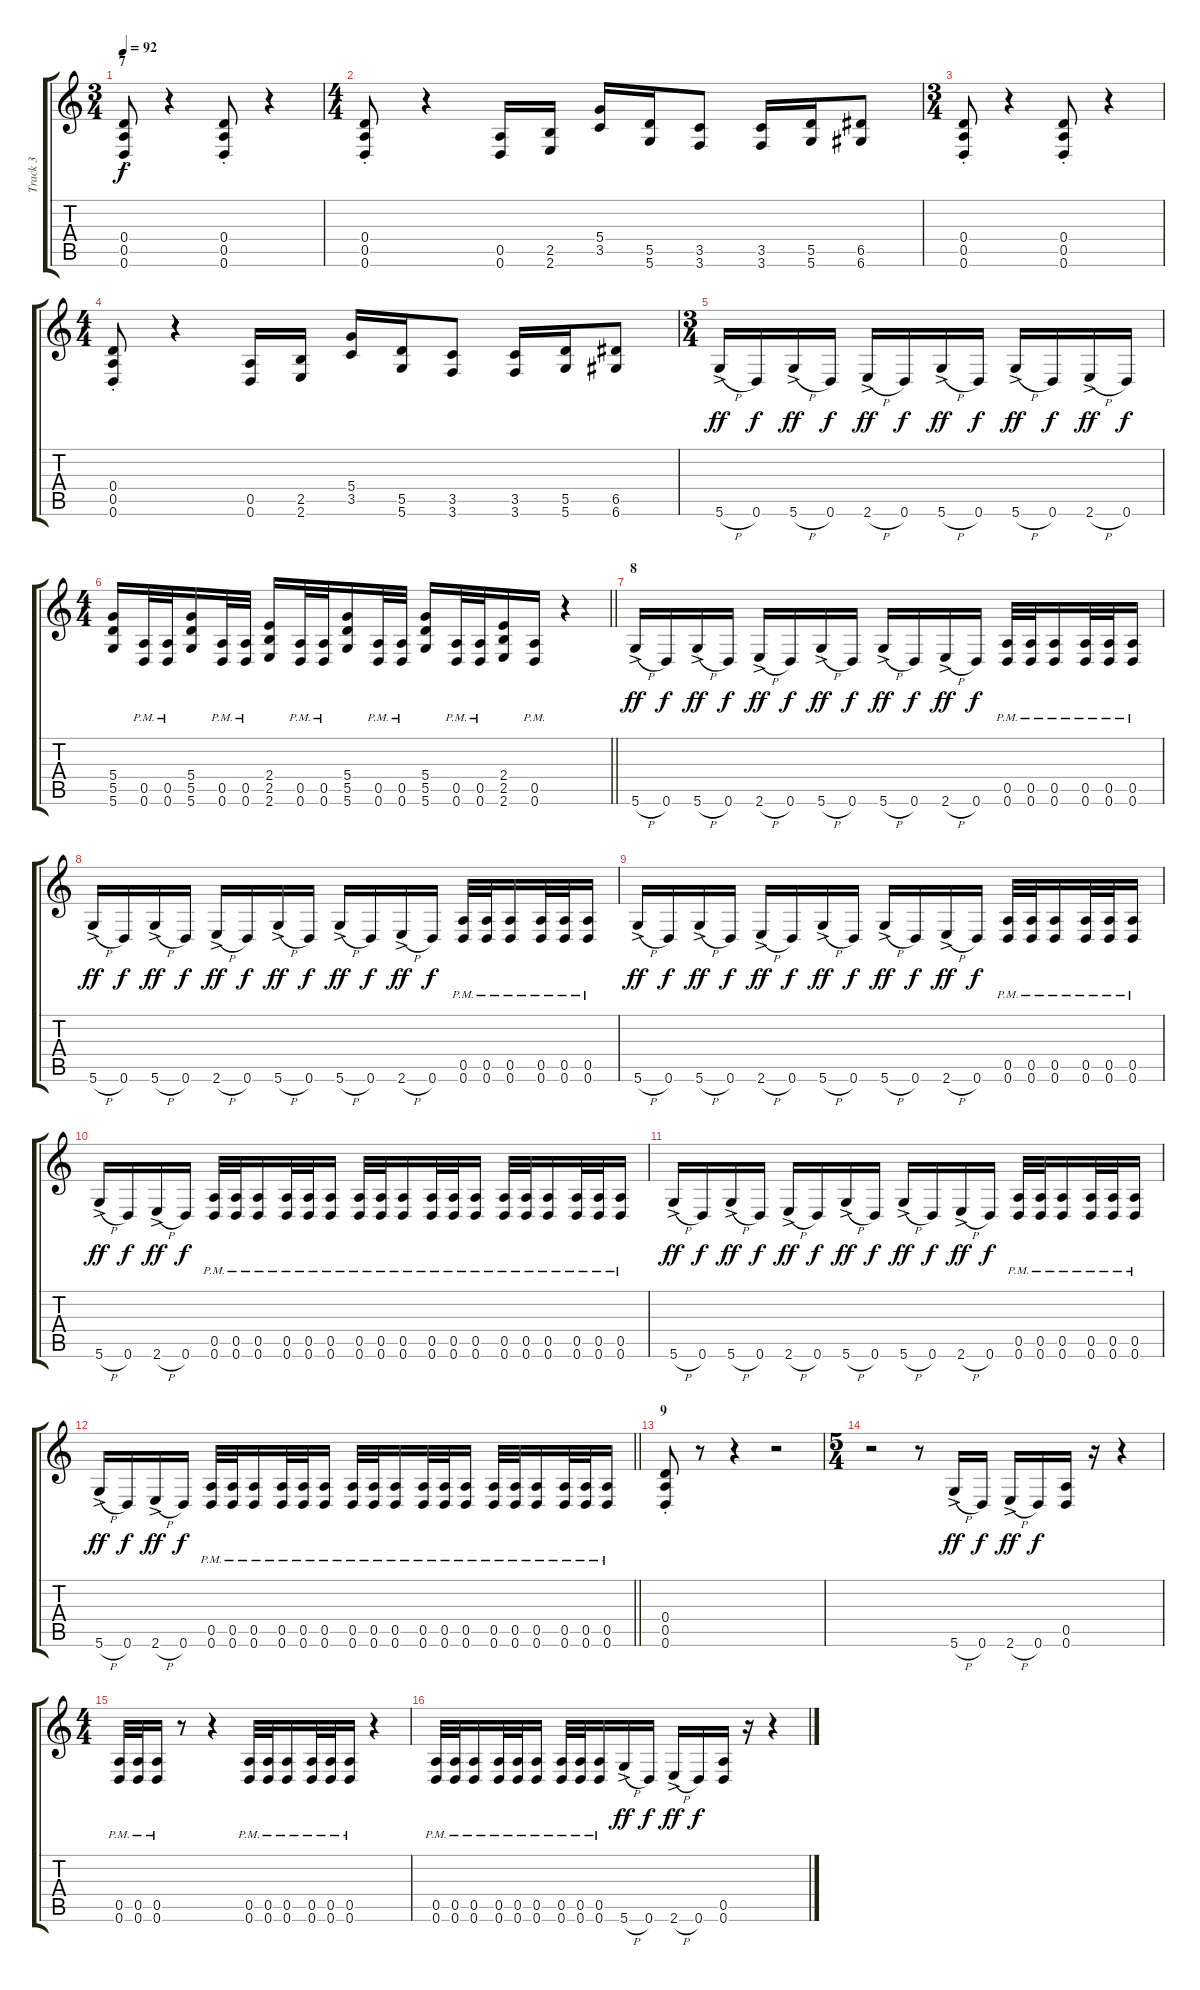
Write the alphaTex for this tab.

\track ("Track 3" "Track 3") {instrument distortionguitar}
\staff {score tabs}
\tuning (E4 B3 G3 D3 A2 D2) {hide}
\ts (3 4)
\section ("" "7")
\tempo 92
\clef g2
\ks c
(0.4{st} 0.5{st} 0.6).8{dy f} r.4 (0.4{st} 0.5{st} 0.6).8 r.4 |
\ts (4 4)
(0.4{st} 0.5{st} 0.6).8 r.4 (0.5 0.6).16 (2.5 2.6).16 (5.4 3.5).16 (5.5 5.6).16 (3.5 3.6).8 (3.5 3.6).16 (5.5 5.6).16 (6.5 6.6).8 |
\ts (3 4)
(0.4{st} 0.5{st} 0.6).8 r.4 (0.4{st} 0.5{st} 0.6).8 r.4 |
\ts (4 4)
(0.4{st} 0.5{st} 0.6).8 r.4 (0.5 0.6).16 (2.5 2.6).16 (5.4 3.5).16 (5.5 5.6).16 (3.5 3.6).8 (3.5 3.6).16 (5.5 5.6).16 (6.5 6.6).8 |
\ts (3 4)
5.6{h ac}.16{dy ff} 0.6.16{dy f} 5.6{h ac}.16{dy ff} 0.6.16{dy f} 2.6{h ac}.16{dy ff} 0.6.16{dy f} 5.6{h ac}.16{dy ff} 0.6.16{dy f} 5.6{h ac}.16{dy ff} 0.6.16{dy f} 2.6{h ac}.16{dy ff} 0.6.16{dy f} |
\ts (4 4)
\barLineRight lightlight
(5.4 5.5 5.6).16 (0.5{pm} 0.6{pm}).32 (0.5{pm} 0.6{pm}).32 (5.4 5.5 5.6).16 (0.5{pm} 0.6{pm}).32 (0.5{pm} 0.6{pm}).32 (2.4 2.5 2.6).16 (0.5{pm} 0.6{pm}).32 (0.5{pm} 0.6{pm}).32 (5.4 5.5 5.6).16 (0.5{pm} 0.6{pm}).32 (0.5{pm} 0.6{pm}).32 (5.4 5.5 5.6).16 (0.5{pm} 0.6{pm}).32 (0.5{pm} 0.6{pm}).32 (2.4 2.5 2.6).16 (0.5{pm} 0.6{pm}).16 r.4 |
\section ("" "8")
5.6{h ac}.16{dy ff} 0.6.16{dy f} 5.6{h ac}.16{dy ff} 0.6.16{dy f} 2.6{h ac}.16{dy ff} 0.6.16{dy f} 5.6{h ac}.16{dy ff} 0.6.16{dy f} 5.6{h ac}.16{dy ff} 0.6.16{dy f} 2.6{h ac}.16{dy ff} 0.6.16{dy f} (0.5{pm} 0.6{pm}).32 (0.5{pm} 0.6{pm}).32 (0.5{pm} 0.6{pm}).16 (0.5{pm} 0.6{pm}).32 (0.5{pm} 0.6{pm}).32 (0.5{pm} 0.6{pm}).16 |
5.6{h ac}.16{dy ff} 0.6.16{dy f} 5.6{h ac}.16{dy ff} 0.6.16{dy f} 2.6{h ac}.16{dy ff} 0.6.16{dy f} 5.6{h ac}.16{dy ff} 0.6.16{dy f} 5.6{h ac}.16{dy ff} 0.6.16{dy f} 2.6{h ac}.16{dy ff} 0.6.16{dy f} (0.5{pm} 0.6{pm}).32 (0.5{pm} 0.6{pm}).32 (0.5{pm} 0.6{pm}).16 (0.5{pm} 0.6{pm}).32 (0.5{pm} 0.6{pm}).32 (0.5{pm} 0.6{pm}).16 |
5.6{h ac}.16{dy ff} 0.6.16{dy f} 5.6{h ac}.16{dy ff} 0.6.16{dy f} 2.6{h ac}.16{dy ff} 0.6.16{dy f} 5.6{h ac}.16{dy ff} 0.6.16{dy f} 5.6{h ac}.16{dy ff} 0.6.16{dy f} 2.6{h ac}.16{dy ff} 0.6.16{dy f} (0.5{pm} 0.6{pm}).32 (0.5{pm} 0.6{pm}).32 (0.5{pm} 0.6{pm}).16 (0.5{pm} 0.6{pm}).32 (0.5{pm} 0.6{pm}).32 (0.5{pm} 0.6{pm}).16 |
5.6{h ac}.16{dy ff} 0.6.16{dy f} 2.6{h ac}.16{dy ff} 0.6.16{dy f} (0.5{pm} 0.6{pm}).32 (0.5{pm} 0.6{pm}).32 (0.5{pm} 0.6{pm}).16 (0.5{pm} 0.6{pm}).32 (0.5{pm} 0.6{pm}).32 (0.5{pm} 0.6{pm}).16 (0.5{pm} 0.6{pm}).32 (0.5{pm} 0.6{pm}).32 (0.5{pm} 0.6{pm}).16 (0.5{pm} 0.6{pm}).32 (0.5{pm} 0.6{pm}).32 (0.5{pm} 0.6{pm}).16 (0.5{pm} 0.6{pm}).32 (0.5{pm} 0.6{pm}).32 (0.5{pm} 0.6{pm}).16 (0.5{pm} 0.6{pm}).32 (0.5{pm} 0.6{pm}).32 (0.5{pm} 0.6{pm}).16 |
5.6{h ac}.16{dy ff} 0.6.16{dy f} 5.6{h ac}.16{dy ff} 0.6.16{dy f} 2.6{h ac}.16{dy ff} 0.6.16{dy f} 5.6{h ac}.16{dy ff} 0.6.16{dy f} 5.6{h ac}.16{dy ff} 0.6.16{dy f} 2.6{h ac}.16{dy ff} 0.6.16{dy f} (0.5{pm} 0.6{pm}).32 (0.5{pm} 0.6{pm}).32 (0.5{pm} 0.6{pm}).16 (0.5{pm} 0.6{pm}).32 (0.5{pm} 0.6{pm}).32 (0.5{pm} 0.6{pm}).16 |
\barLineRight lightlight
5.6{h ac}.16{dy ff} 0.6.16{dy f} 2.6{h ac}.16{dy ff} 0.6.16{dy f} (0.5{pm} 0.6{pm}).32 (0.5{pm} 0.6{pm}).32 (0.5{pm} 0.6{pm}).16 (0.5{pm} 0.6{pm}).32 (0.5{pm} 0.6{pm}).32 (0.5{pm} 0.6{pm}).16 (0.5{pm} 0.6{pm}).32 (0.5{pm} 0.6{pm}).32 (0.5{pm} 0.6{pm}).16 (0.5{pm} 0.6{pm}).32 (0.5{pm} 0.6{pm}).32 (0.5{pm} 0.6{pm}).16 (0.5{pm} 0.6{pm}).32 (0.5{pm} 0.6{pm}).32 (0.5{pm} 0.6{pm}).16 (0.5{pm} 0.6{pm}).32 (0.5{pm} 0.6{pm}).32 (0.5{pm} 0.6{pm}).16 |
\section ("" "9")
(0.4{st} 0.5{st} 0.6{st}).8 r.8 r.4 r.2 |
\ts (5 4)
r.2 r.8 5.6{h ac}.16{dy ff} 0.6.16{dy f} 2.6{h ac}.16{dy ff} 0.6.16{dy f} (0.5 0.6).16 r.16 r.4 |
\ts (4 4)
(0.5{pm} 0.6{pm}).32 (0.5{pm} 0.6{pm}).32 (0.5{pm} 0.6{pm}).16 r.8 r.4 (0.5{pm} 0.6{pm}).32 (0.5{pm} 0.6{pm}).32 (0.5{pm} 0.6{pm}).16 (0.5{pm} 0.6{pm}).32 (0.5{pm} 0.6{pm}).32 (0.5{pm} 0.6{pm}).16 r.4 |
(0.5{pm} 0.6{pm}).32 (0.5{pm} 0.6{pm}).32 (0.5{pm} 0.6{pm}).16 (0.5{pm} 0.6{pm}).32 (0.5{pm} 0.6{pm}).32 (0.5{pm} 0.6{pm}).16 (0.5{pm} 0.6{pm}).32 (0.5{pm} 0.6{pm}).32 (0.5{pm} 0.6{pm}).16 5.6{h ac}.16{dy ff} 0.6.16{dy f} 2.6{h ac}.16{dy ff} 0.6.16{dy f} (0.5 0.6).16 r.16 r.4
